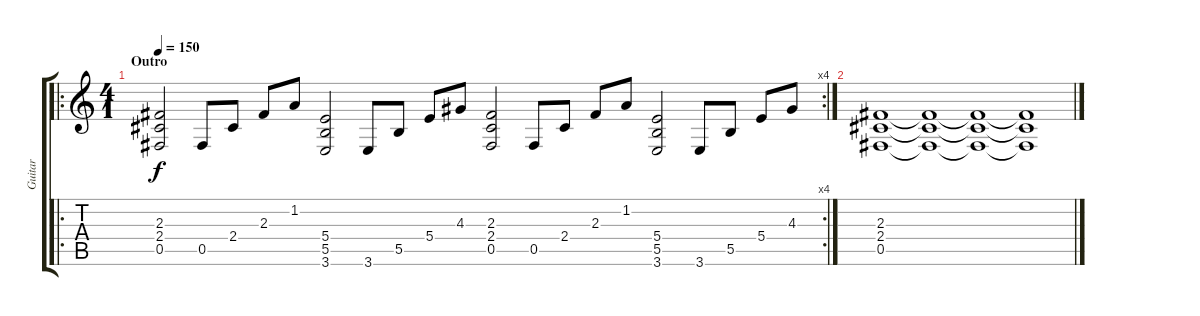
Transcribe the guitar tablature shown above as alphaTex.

\track ("Guitar" "Guitar") {instrument overdrivenguitar}
\staff {score tabs}
\tuning (Db4 Ab3 E3 B2 Gb2 Db2) {hide}
\ro
\rc 4
\ts (4 1)
\section ("" "Outro")
\tempo 150
\clef g2
\ks c
(2.3 2.4 0.5).2{dy f} 0.5.8 2.4.8 2.3.8 1.2.8 (5.4 5.5 3.6).2 3.6.8 5.5.8 5.4.8 4.3.8 (2.3 2.4 0.5).2 0.5.8 2.4.8 2.3.8 1.2.8 (5.4 5.5 3.6).2 3.6.8 5.5.8 5.4.8 4.3.8 |
(2.3 2.4 0.5).1 (2.3{t} 2.4{t} 0.5{t}).1 (2.3{t} 2.4{t} 0.5{t}).1 (2.3{t} 2.4{t} 0.5{t}).1
